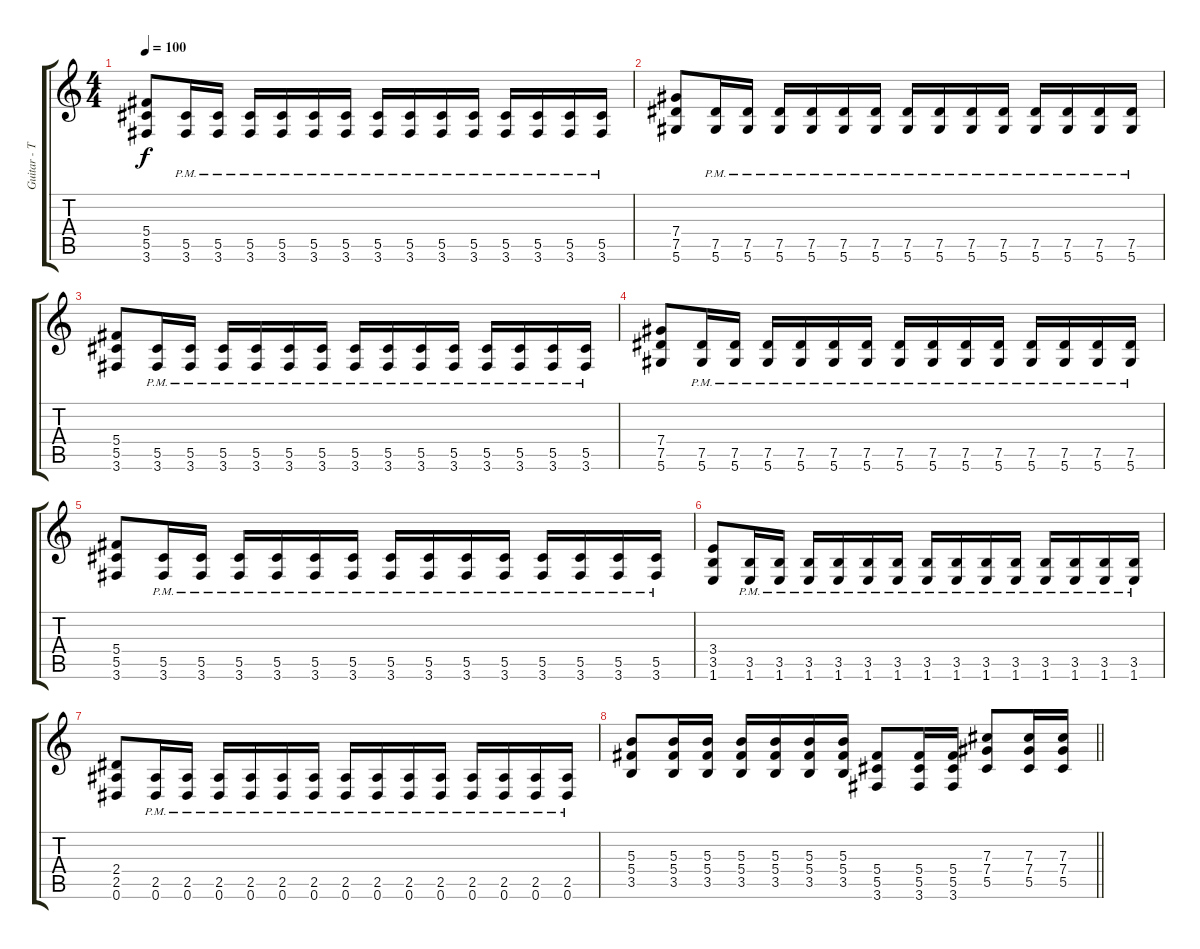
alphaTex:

\track ("Guitar - Tim" "Guitar - T") {instrument distortionguitar}
\staff {score tabs}
\tuning (Eb4 Bb3 Gb3 Db3 Ab2 Eb2) {hide}
\ts (4 4)
\tempo 100
\clef g2
\ks c
(5.4 5.5 3.6).8{dy f} (5.5{pm} 3.6{pm}).16 (5.5{pm} 3.6{pm}).16 (5.5{pm} 3.6{pm}).16 (5.5{pm} 3.6{pm}).16 (5.5{pm} 3.6{pm}).16 (5.5{pm} 3.6{pm}).16 (5.5{pm} 3.6{pm}).16 (5.5{pm} 3.6{pm}).16 (5.5{pm} 3.6{pm}).16 (5.5{pm} 3.6{pm}).16 (5.5{pm} 3.6{pm}).16 (5.5{pm} 3.6{pm}).16 (5.5{pm} 3.6{pm}).16 (5.5{pm} 3.6{pm}).16 |
(7.4 7.5 5.6).8 (7.5 5.6{pm}).16 (7.5 5.6{pm}).16 (7.5 5.6{pm}).16 (7.5 5.6{pm}).16 (7.5 5.6{pm}).16 (7.5 5.6{pm}).16 (7.5 5.6{pm}).16 (7.5 5.6{pm}).16 (7.5 5.6{pm}).16 (7.5 5.6{pm}).16 (7.5 5.6{pm}).16 (7.5 5.6{pm}).16 (7.5 5.6{pm}).16 (7.5 5.6{pm}).16 |
(5.4 5.5 3.6).8 (5.5{pm} 3.6{pm}).16 (5.5{pm} 3.6{pm}).16 (5.5{pm} 3.6{pm}).16 (5.5{pm} 3.6{pm}).16 (5.5{pm} 3.6{pm}).16 (5.5{pm} 3.6{pm}).16 (5.5{pm} 3.6{pm}).16 (5.5{pm} 3.6{pm}).16 (5.5{pm} 3.6{pm}).16 (5.5{pm} 3.6{pm}).16 (5.5{pm} 3.6{pm}).16 (5.5{pm} 3.6{pm}).16 (5.5{pm} 3.6{pm}).16 (5.5{pm} 3.6{pm}).16 |
(7.4 7.5 5.6).8 (7.5 5.6{pm}).16 (7.5 5.6{pm}).16 (7.5 5.6{pm}).16 (7.5 5.6{pm}).16 (7.5 5.6{pm}).16 (7.5 5.6{pm}).16 (7.5 5.6{pm}).16 (7.5 5.6{pm}).16 (7.5 5.6{pm}).16 (7.5 5.6{pm}).16 (7.5 5.6{pm}).16 (7.5 5.6{pm}).16 (7.5 5.6{pm}).16 (7.5 5.6{pm}).16 |
(5.4 5.5 3.6).8 (5.5{pm} 3.6{pm}).16 (5.5{pm} 3.6{pm}).16 (5.5{pm} 3.6{pm}).16 (5.5{pm} 3.6{pm}).16 (5.5{pm} 3.6{pm}).16 (5.5{pm} 3.6{pm}).16 (5.5{pm} 3.6{pm}).16 (5.5{pm} 3.6{pm}).16 (5.5{pm} 3.6{pm}).16 (5.5{pm} 3.6{pm}).16 (5.5{pm} 3.6{pm}).16 (5.5{pm} 3.6{pm}).16 (5.5{pm} 3.6{pm}).16 (5.5{pm} 3.6{pm}).16 |
(3.4 3.5 1.6).8 (3.5{pm} 1.6{pm}).16 (3.5{pm} 1.6{pm}).16 (3.5{pm} 1.6{pm}).16 (3.5{pm} 1.6{pm}).16 (3.5{pm} 1.6{pm}).16 (3.5{pm} 1.6{pm}).16 (3.5{pm} 1.6{pm}).16 (3.5{pm} 1.6{pm}).16 (3.5{pm} 1.6{pm}).16 (3.5{pm} 1.6{pm}).16 (3.5{pm} 1.6{pm}).16 (3.5{pm} 1.6{pm}).16 (3.5{pm} 1.6{pm}).16 (3.5{pm} 1.6{pm}).16 |
(2.4 2.5 0.6).8 (2.5{pm} 0.6{pm}).16 (2.5{pm} 0.6{pm}).16 (2.5{pm} 0.6{pm}).16 (2.5{pm} 0.6{pm}).16 (2.5{pm} 0.6{pm}).16 (2.5{pm} 0.6{pm}).16 (2.5{pm} 0.6{pm}).16 (2.5{pm} 0.6{pm}).16 (2.5{pm} 0.6{pm}).16 (2.5{pm} 0.6{pm}).16 (2.5{pm} 0.6{pm}).16 (2.5{pm} 0.6{pm}).16 (2.5{pm} 0.6{pm}).16 (2.5{pm} 0.6{pm}).16 |
\barLineRight lightlight
(5.3 5.4 3.5).8 (5.3 5.4 3.5).16 (5.3 5.4 3.5).16 (5.3 5.4 3.5).16 (5.3 5.4 3.5).16 (5.3 5.4 3.5).16 (5.3 5.4 3.5).16 (5.4 5.5 3.6).8 (5.4 5.5 3.6).16 (5.4 5.5 3.6).16 (7.3 7.4 5.5).8 (7.3 7.4 5.5).16 (7.3 7.4 5.5).16
